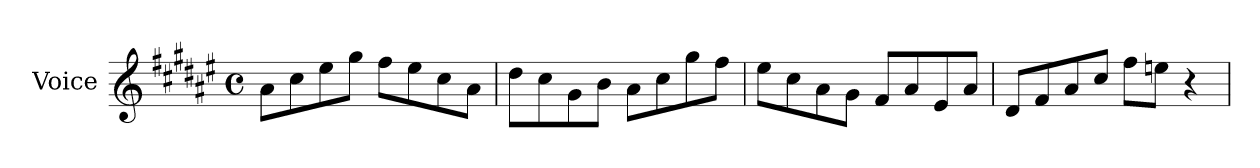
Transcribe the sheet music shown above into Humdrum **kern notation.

**kern
*part1
*staff1
*I"Voice
*I'Voice
*clefG2
*k[f#c#g#d#a#e#]
*M4/4
*met(c)
=1
8a#\L
8cc#\
8ee#\
8gg#\J
8ff#\L
8ee#\
8cc#\
8a#\J
=2
8dd#\L
8cc#\
8g#\
8b\J
8a#\L
8cc#\
8gg#\
8ff#\J
=3
8ee#\L
8cc#\
8a#\
8g#\J
8f#/L
8a#/
8e#/
8a#/J
=4
8d#/L
8f#/
8a#/
8cc#/J
8ff#\L
8een\J
4r
=
*-
